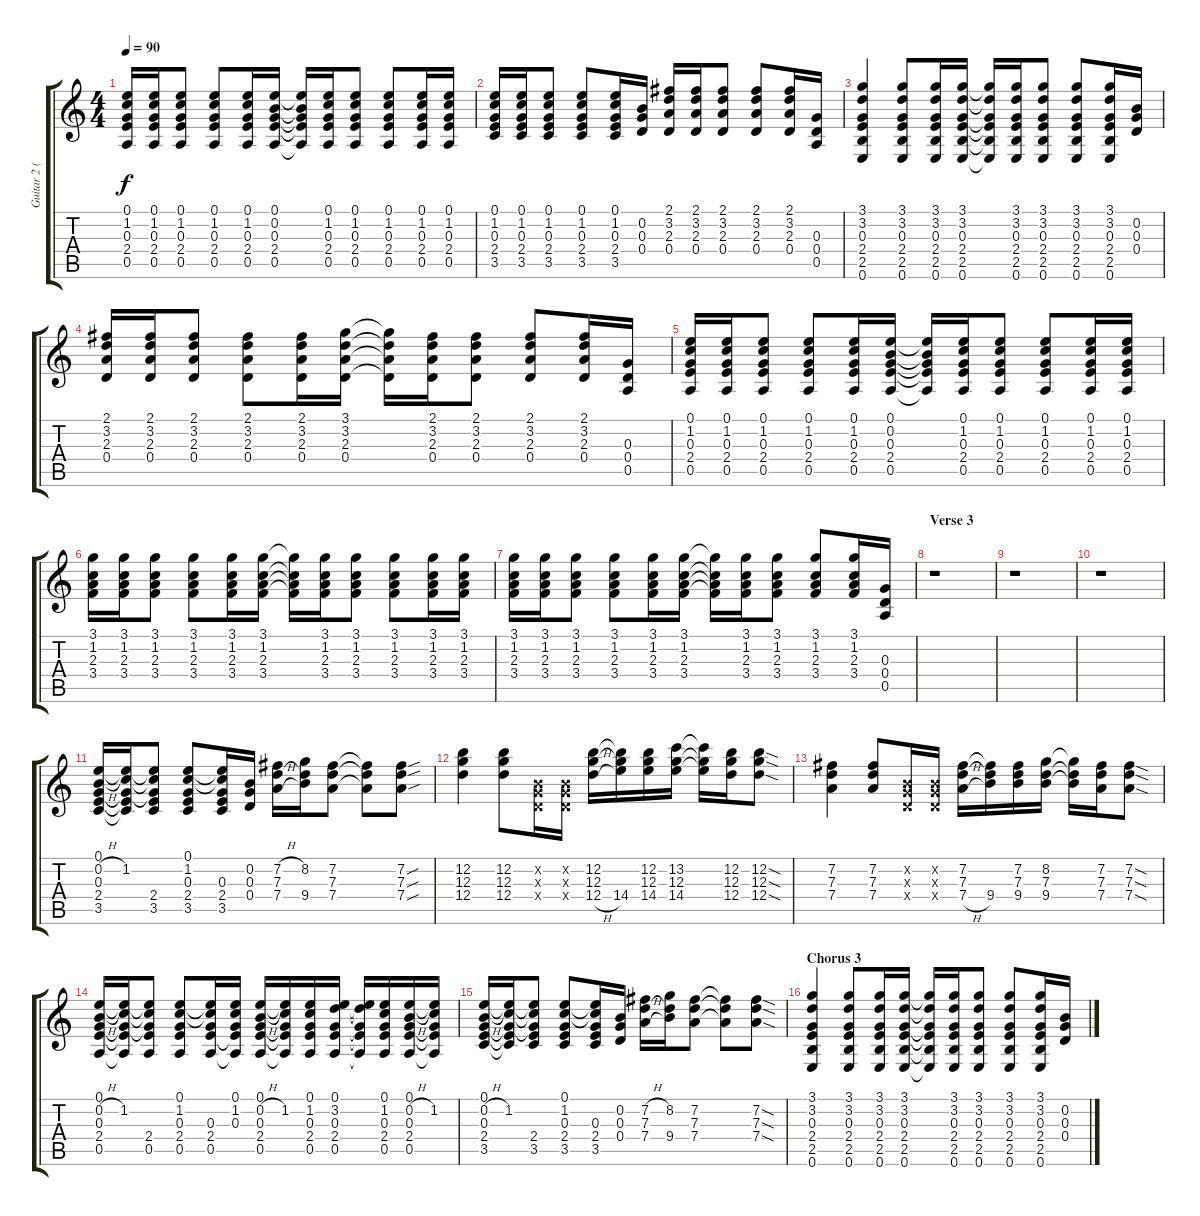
\track ("Guitar 2 (Gem)" "Guitar 2 (") {instrument overdrivenguitar}
\staff {score tabs}
\tuning (E4 B3 G3 D3 A2 E2) {hide}
\ts (4 4)
\tempo 90
\clef g2
\ks c
(0.1 1.2 0.3 2.4 0.5).16{dy f} (0.1 1.2 0.3 2.4 0.5).16 (0.1 1.2 0.3 2.4 0.5).8 (0.1 1.2 0.3 2.4 0.5).8 (0.1 1.2 0.3 2.4 0.5).16 (0.1 0.2 0.3 2.4 0.5).16 (0.1{t} 0.2{t} 0.3{t} 2.4{t} 0.5{t}).16 (0.1 1.2 0.3 2.4 0.5).16 (0.1 1.2 0.3 2.4 0.5).8 (0.1 1.2 0.3 2.4 0.5).8 (0.1 1.2 0.3 2.4 0.5).16 (0.1 1.2 0.3 2.4 0.5).16 |
(0.1 1.2 0.3 2.4 3.5).16 (0.1 1.2 0.3 2.4 3.5).16 (0.1 1.2 0.3 2.4 3.5).8 (0.1 1.2 0.3 2.4 3.5).8 (0.1 1.2 0.3 2.4 3.5).16 (0.2 0.3 0.4).16 (2.1 3.2 2.3 0.4).16 (2.1 3.2 2.3 0.4).16 (2.1 3.2 2.3 0.4).8 (2.1 3.2 2.3 0.4).8 (2.1 3.2 2.3 0.4).16 (0.3 0.4 0.5).16 |
(3.1 3.2 0.3 2.4 2.5 0.6).4 (3.1 3.2 0.3 2.4 2.5 0.6).8 (3.1 3.2 0.3 2.4 2.5 0.6).16 (3.1 3.2 0.3 2.4 2.5 0.6).16 (3.1{t} 3.2{t} 0.3{t} 2.4{t} 2.5{t} 0.6{t}).16 (3.1 3.2 0.3 2.4 2.5 0.6).16 (3.1 3.2 0.3 2.4 2.5 0.6).8 (3.1 3.2 0.3 2.4 2.5 0.6).8 (3.1 3.2 0.3 2.4 2.5 0.6).16 (0.2 0.3 0.4).16 |
(2.1 3.2 2.3 0.4).16 (2.1 3.2 2.3 0.4).16 (2.1 3.2 2.3 0.4).8 (2.1 3.2 2.3 0.4).8 (2.1 3.2 2.3 0.4).16 (3.1 3.2 2.3 0.4).16 (3.1{t} 3.2{t} 2.3{t} 0.4{t}).16 (2.1 3.2 2.3 0.4).16 (2.1 3.2 2.3 0.4).8 (2.1 3.2 2.3 0.4).8 (2.1 3.2 2.3 0.4).16 (0.3 0.4 0.5).16 |
(0.1 1.2 0.3 2.4 0.5).16 (0.1 1.2 0.3 2.4 0.5).16 (0.1 1.2 0.3 2.4 0.5).8 (0.1 1.2 0.3 2.4 0.5).8 (0.1 1.2 0.3 2.4 0.5).16 (0.1 0.2 0.3 2.4 0.5).16 (0.1{t} 0.2{t} 0.3{t} 2.4{t} 0.5{t}).16 (0.1 1.2 0.3 2.4 0.5).16 (0.1 1.2 0.3 2.4 0.5).8 (0.1 1.2 0.3 2.4 0.5).8 (0.1 1.2 0.3 2.4 0.5).16 (0.1 1.2 0.3 2.4 0.5).16 |
(3.1 1.2 2.3 3.4).16 (3.1 1.2 2.3 3.4).16 (3.1 1.2 2.3 3.4).8 (3.1 1.2 2.3 3.4).8 (3.1 1.2 2.3 3.4).16 (3.1 1.2 2.3 3.4).16 (3.1{t} 1.2{t} 2.3{t} 3.4{t}).16 (3.1 1.2 2.3 3.4).16 (3.1 1.2 2.3 3.4).8 (3.1 1.2 2.3 3.4).8 (3.1 1.2 2.3 3.4).16 (3.1 1.2 2.3 3.4).16 |
(3.1 1.2 2.3 3.4).16 (3.1 1.2 2.3 3.4).16 (3.1 1.2 2.3 3.4).8 (3.1 1.2 2.3 3.4).8 (3.1 1.2 2.3 3.4).16 (3.1 1.2 2.3 3.4).16 (3.1{t} 1.2{t} 2.3{t} 3.4{t}).16 (3.1 1.2 2.3 3.4).16 (3.1 1.2 2.3 3.4).8 (3.1 1.2 2.3 3.4).8 (3.1 1.2 2.3 3.4).16 (0.3 0.4 0.5).16 |
\section ("" "Verse 3")
r.1 |
r.1 |
r.1 |
(0.1 0.2{h} 0.3 2.4 3.5).16 (0.1{t} 1.2 0.3{t} 2.4{t} 3.5{t}).16 (0.1{t} 1.2{t} 0.3{t} 2.4 3.5).8 (0.1 1.2 0.3 2.4 3.5).8 (0.1{t} 1.2{t} 0.3 2.4 3.5).16 (0.2 0.3 0.4).16 (7.2{h} 7.3 7.4{h}).16 (8.2 7.3{t} 9.4).16 (7.2 7.3 7.4).8 (7.2{t} 7.3{t} 7.4{t}).8 (7.2{sou} 7.3{sou} 7.4{sou}).8 |
(12.2 12.3 12.4).4 (12.2 12.3 12.4).8 (0.2{x} 0.3{x} 0.4{x}).16 (0.2{x} 0.3{x} 0.4{x}).16 (12.2 12.3 12.4{h}).16 (12.2{t} 12.3{t} 14.4).16 (12.2 12.3 14.4).16 (13.2 12.3 14.4).16 (13.2{t} 12.3{t} 14.4{t}).16 (12.2 12.3 12.4).16 (12.2{sod} 12.3{sod} 12.4{sod}).8 |
(7.2 7.3 7.4).4 (7.2 7.3 7.4).8 (0.2{x} 0.3{x} 0.4{x}).16 (0.2{x} 0.3{x} 0.4{x}).16 (7.2 7.3 7.4{h}).16 (7.2{t} 7.3{t} 9.4).16 (7.2 7.3 9.4).16 (8.2 7.3 9.4).16 (8.2{t} 7.3{t} 9.4{t}).16 (7.2 7.3 7.4).16 (7.2{sod} 7.3{sod} 7.4{sod}).8 |
(0.1 0.2{h} 0.3 2.4 0.5).16 (0.1{t} 1.2 0.3{t} 2.4{t} 0.5{t}).16 (0.1{t} 1.2{t} 0.3{t} 2.4 0.5).8 (0.1 1.2 0.3 2.4 0.5).8 (0.1{t} 1.2{t} 0.3 2.4 0.5).16 (0.1 1.2 0.3 2.4{t} 0.5{t}).16 (0.1 0.2{h} 0.3 2.4 0.5).16 (0.1{t} 1.2 0.3{t} 2.4{t} 0.5{t}).16 (0.1 1.2 0.3 2.4 0.5).16 (0.1 3.2 0.3 2.4 0.5).16 (0.1{t} 3.2{t} 0.3{t} 2.4{t} 0.5{t}).16 (0.1 1.2 0.3 2.4 0.5).16 (0.1 0.2{h} 0.3 2.4 0.5).16 (0.1{t} 1.2 0.3{t} 2.4{t} 0.5{t}).16 |
(0.1 0.2{h} 0.3 2.4 3.5).16 (0.1{t} 1.2 0.3{t} 2.4{t} 3.5{t}).16 (0.1{t} 1.2{t} 0.3{t} 2.4 3.5).8 (0.1 1.2 0.3 2.4 3.5).8 (0.1{t} 1.2{t} 0.3 2.4 3.5).16 (0.2 0.3 0.4).16 (7.2{h} 7.3 7.4{h}).16 (8.2 7.3{t} 9.4).16 (7.2 7.3 7.4).8 (7.2{t} 7.3{t} 7.4{t}).8 (7.2{sod} 7.3{sod} 7.4{sod}).8 |
\section ("" "Chorus 3")
(3.1 3.2 0.3 2.4 2.5 0.6).4 (3.1 3.2 0.3 2.4 2.5 0.6).8 (3.1 3.2 0.3 2.4 2.5 0.6).16 (3.1 3.2 0.3 2.4 2.5 0.6).16 (3.1{t} 3.2{t} 0.3{t} 2.4{t} 2.5{t} 0.6{t}).16 (3.1 3.2 0.3 2.4 2.5 0.6).16 (3.1 3.2 0.3 2.4 2.5 0.6).8 (3.1 3.2 0.3 2.4 2.5 0.6).8 (3.1 3.2 0.3 2.4 2.5 0.6).16 (0.2 0.3 0.4).16
